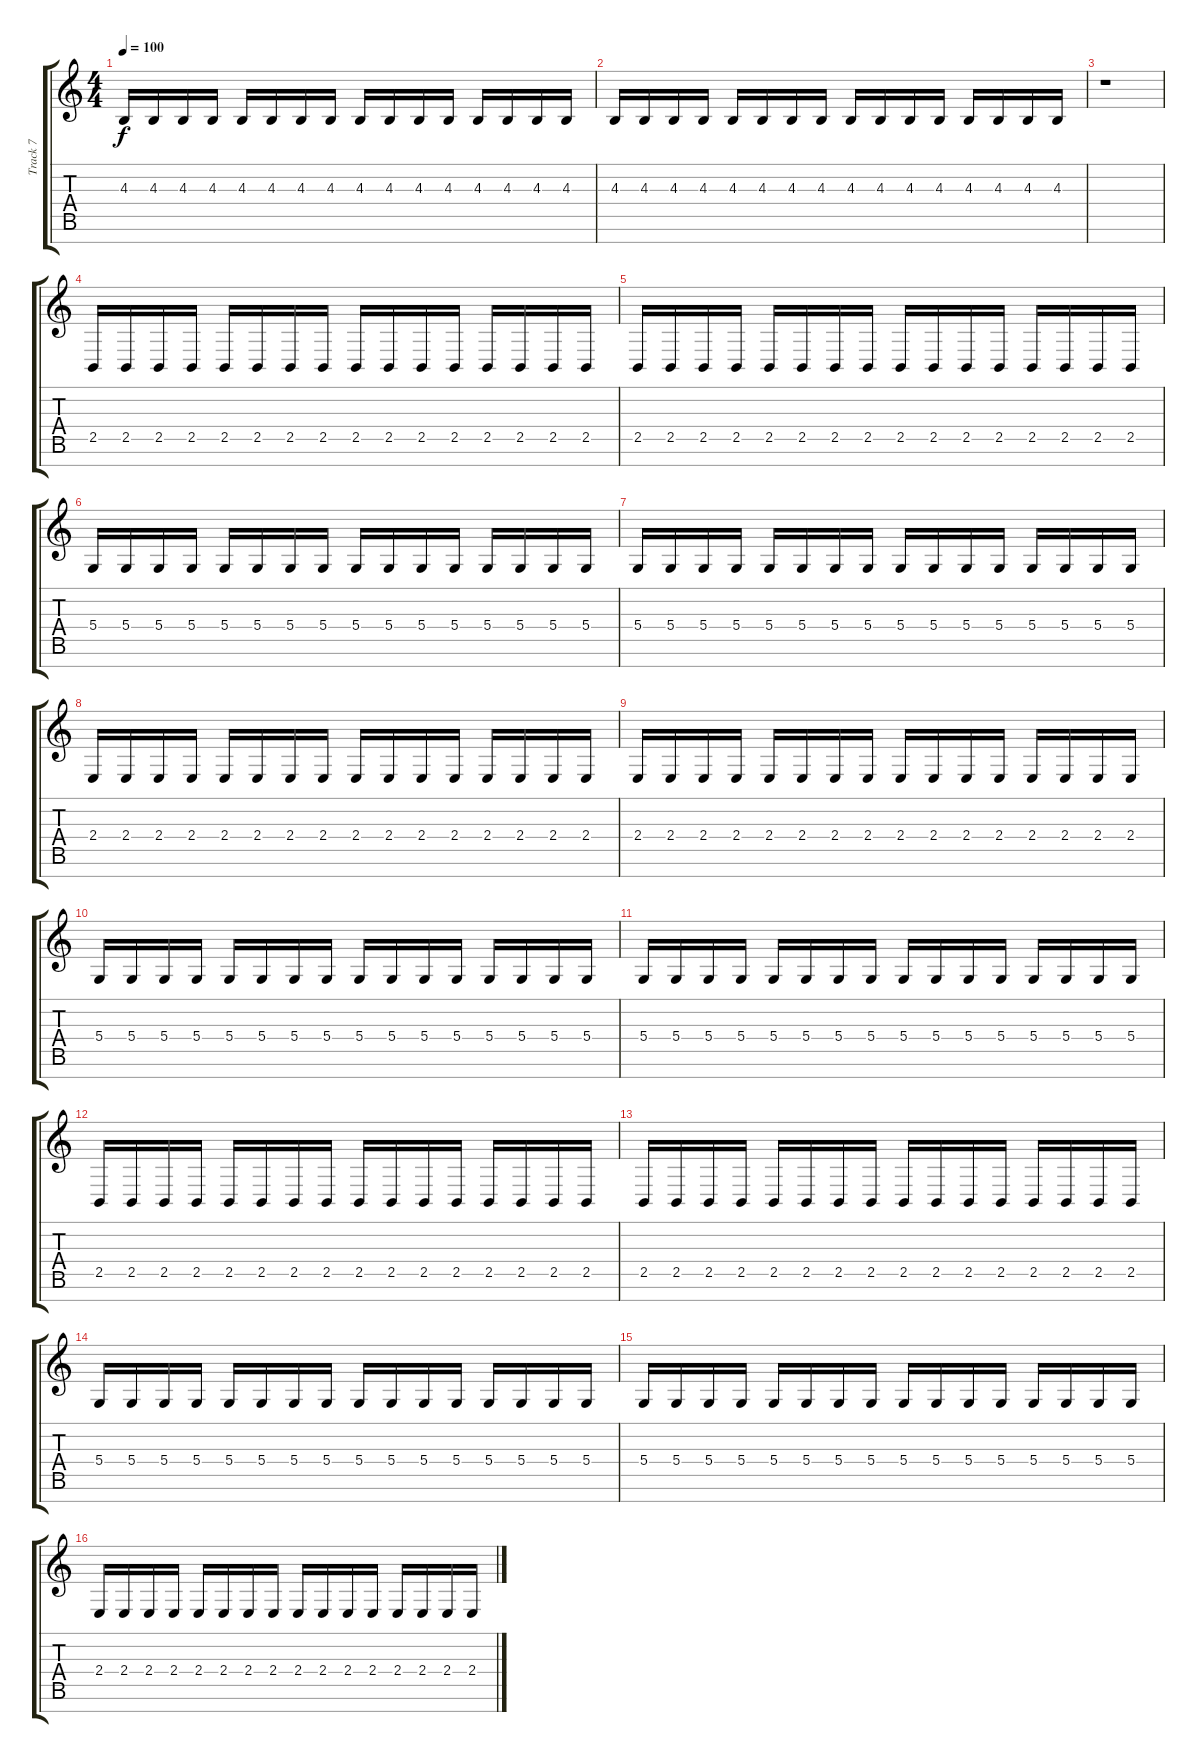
\track ("Track 7" "Track 7") {instrument pad3polysynth}
\staff {score tabs}
\tuning (E4 B3 G3 D3 A2 E2 B1) {hide}
\ts (4 4)
\tempo 100
\clef g2
\ks c
4.3.16{dy f} 4.3.16 4.3.16 4.3.16 4.3.16 4.3.16 4.3.16 4.3.16 4.3.16 4.3.16 4.3.16 4.3.16 4.3.16 4.3.16 4.3.16 4.3.16 |
4.3.16 4.3.16 4.3.16 4.3.16 4.3.16 4.3.16 4.3.16 4.3.16 4.3.16 4.3.16 4.3.16 4.3.16 4.3.16 4.3.16 4.3.16 4.3.16 |
r.1 |
2.5.16 2.5.16 2.5.16 2.5.16 2.5.16 2.5.16 2.5.16 2.5.16 2.5.16 2.5.16 2.5.16 2.5.16 2.5.16 2.5.16 2.5.16 2.5.16 |
2.5.16 2.5.16 2.5.16 2.5.16 2.5.16 2.5.16 2.5.16 2.5.16 2.5.16 2.5.16 2.5.16 2.5.16 2.5.16 2.5.16 2.5.16 2.5.16 |
5.4.16 5.4.16 5.4.16 5.4.16 5.4.16 5.4.16 5.4.16 5.4.16 5.4.16 5.4.16 5.4.16 5.4.16 5.4.16 5.4.16 5.4.16 5.4.16 |
5.4.16 5.4.16 5.4.16 5.4.16 5.4.16 5.4.16 5.4.16 5.4.16 5.4.16 5.4.16 5.4.16 5.4.16 5.4.16 5.4.16 5.4.16 5.4.16 |
2.4.16 2.4.16 2.4.16 2.4.16 2.4.16 2.4.16 2.4.16 2.4.16 2.4.16 2.4.16 2.4.16 2.4.16 2.4.16 2.4.16 2.4.16 2.4.16 |
2.4.16 2.4.16 2.4.16 2.4.16 2.4.16 2.4.16 2.4.16 2.4.16 2.4.16 2.4.16 2.4.16 2.4.16 2.4.16 2.4.16 2.4.16 2.4.16 |
5.4.16 5.4.16 5.4.16 5.4.16 5.4.16 5.4.16 5.4.16 5.4.16 5.4.16 5.4.16 5.4.16 5.4.16 5.4.16 5.4.16 5.4.16 5.4.16 |
5.4.16 5.4.16 5.4.16 5.4.16 5.4.16 5.4.16 5.4.16 5.4.16 5.4.16 5.4.16 5.4.16 5.4.16 5.4.16 5.4.16 5.4.16 5.4.16 |
2.5.16 2.5.16 2.5.16 2.5.16 2.5.16 2.5.16 2.5.16 2.5.16 2.5.16 2.5.16 2.5.16 2.5.16 2.5.16 2.5.16 2.5.16 2.5.16 |
2.5.16 2.5.16 2.5.16 2.5.16 2.5.16 2.5.16 2.5.16 2.5.16 2.5.16 2.5.16 2.5.16 2.5.16 2.5.16 2.5.16 2.5.16 2.5.16 |
5.4.16 5.4.16 5.4.16 5.4.16 5.4.16 5.4.16 5.4.16 5.4.16 5.4.16 5.4.16 5.4.16 5.4.16 5.4.16 5.4.16 5.4.16 5.4.16 |
5.4.16 5.4.16 5.4.16 5.4.16 5.4.16 5.4.16 5.4.16 5.4.16 5.4.16 5.4.16 5.4.16 5.4.16 5.4.16 5.4.16 5.4.16 5.4.16 |
2.4.16 2.4.16 2.4.16 2.4.16 2.4.16 2.4.16 2.4.16 2.4.16 2.4.16 2.4.16 2.4.16 2.4.16 2.4.16 2.4.16 2.4.16 2.4.16
